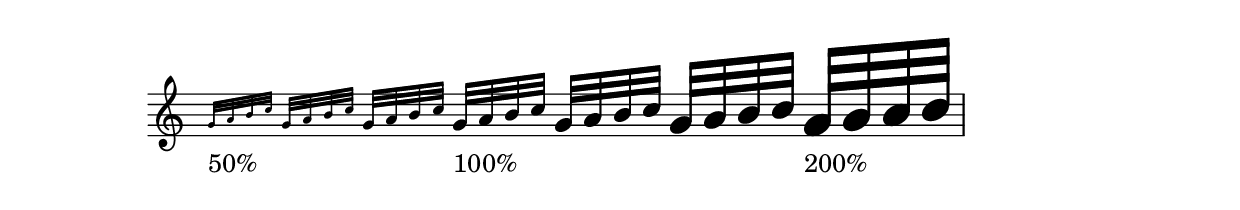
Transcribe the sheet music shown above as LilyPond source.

\version "2.19.8"

\header {
  texidoc = "Stem length/thickness, beam spacing/thickness, and
horizontal spacing should be scaled along with notation size when
using the @code{\magnifyMusic} command.  Stems can get thicker
than the default, but not thinner."
}

\score {
  \new Voice {
    \omit Staff.TimeSignature
    \time 7/8
    <<
      { \repeat unfold 7 \relative { g'32[ a b c] } }
      {
        \magnifyMusic 0.50 s8
        \magnifyMusic 0.63 s
        \magnifyMusic 0.80 s
        \magnifyMusic 1.00 s
        \magnifyMusic 1.26 s
        \magnifyMusic 1.59 s
        \magnifyMusic 2.00 s
      }
    >>
  }
  \addlyrics {
    "50%" _ _ _ _ _ _ _ _ _ _ _
    "100%" _ _ _ _ _ _ _ _ _ _ _
    "200%" _ _ _
  }
}
